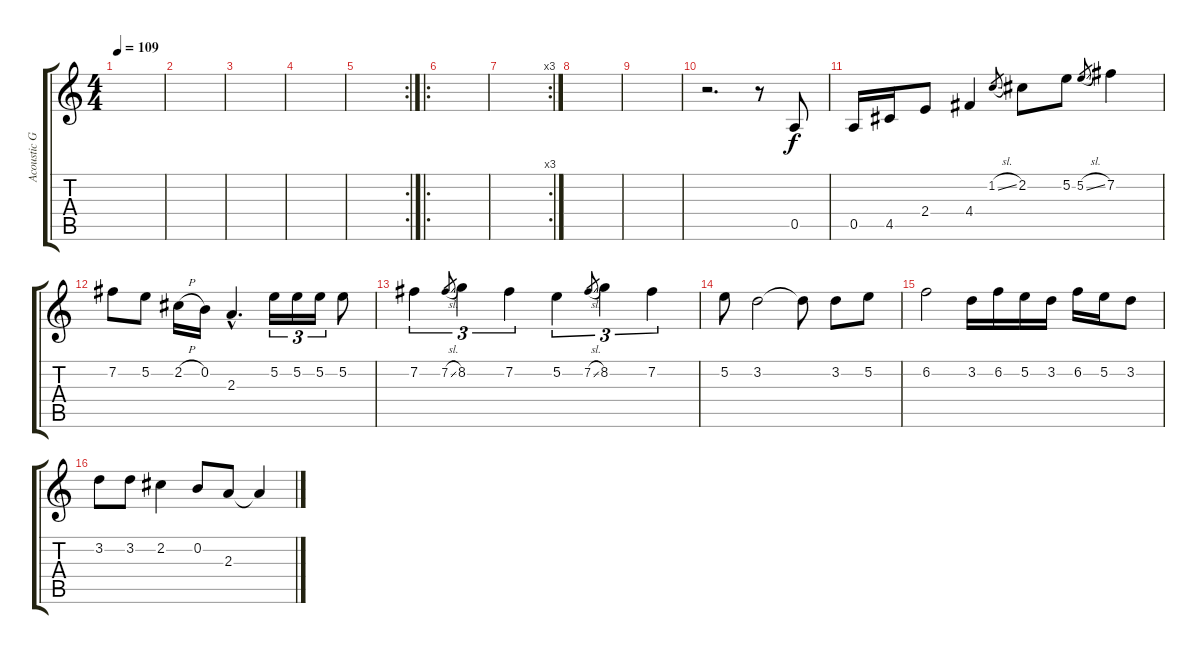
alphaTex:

\track ("Acoustic Guitar" "Acoustic G") {instrument acousticguitarsteel}
\staff {score tabs}
\tuning (E4 B3 G3 D3 A2 E2) {hide}
\ts (4 4)
\tempo 109
\clef g2
\ks c
|
|
|
|
\rc 2
|
\ro
|
\rc 3
|
|
|
r.2{d} r.8 0.5.8 |
0.5.16 4.5.16 2.4.8 4.4.4 1.2{sl}.8{gr} 2.2.8 5.2.8 5.2{sl}.8{gr} 7.2.4 |
7.2.8 5.2.8 2.2{h}.16 0.2.16 2.3{hac}.4{d} 5.2.16{tu (3 2)} 5.2.16{tu (3 2)} 5.2.16{tu (3 2)} 5.2.8 |
7.2.4{tu (3 2)} 7.2{sl}.8{gr} 8.2.4{tu (3 2)} 7.2.4{tu (3 2)} 5.2.4{tu (3 2)} 7.2{sl}.8{gr} 8.2.4{tu (3 2)} 7.2.4{tu (3 2)} |
5.2.8 3.2.2 3.2{t}.8 3.2.8 5.2.8 |
6.2.2 3.2.16 6.2.16 5.2.16 3.2.16 6.2.16 5.2.16 3.2.8 |
3.2.8 3.2.8 2.2.4 0.2.8 2.3.8 2.3{t}.4
